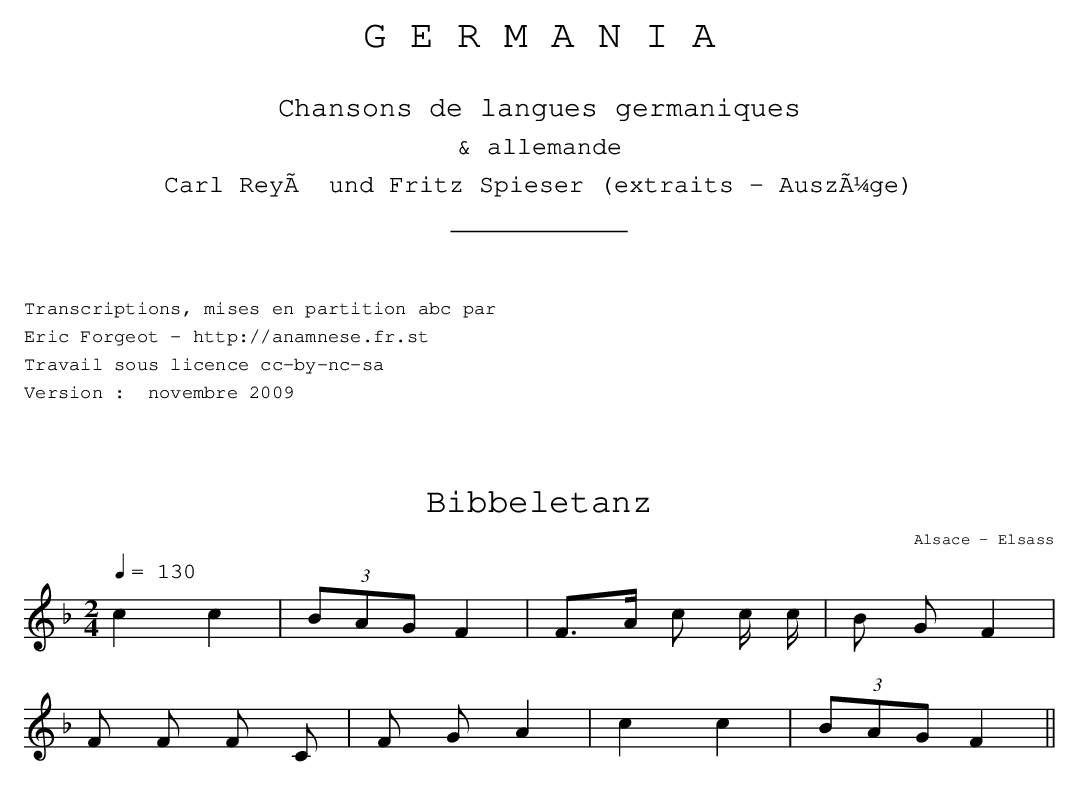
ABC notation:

X:1
T:Bibbeletanz
O:Alsace - Elsass
M:2/4
L:1/8
Q:1/4=130
K:F
c2 c2 | (3BAG F2 | F>A c c/2 c/2 | B G F2 |
F F F C | F G A2 | c2 c2 | (3BAG F2 ||
